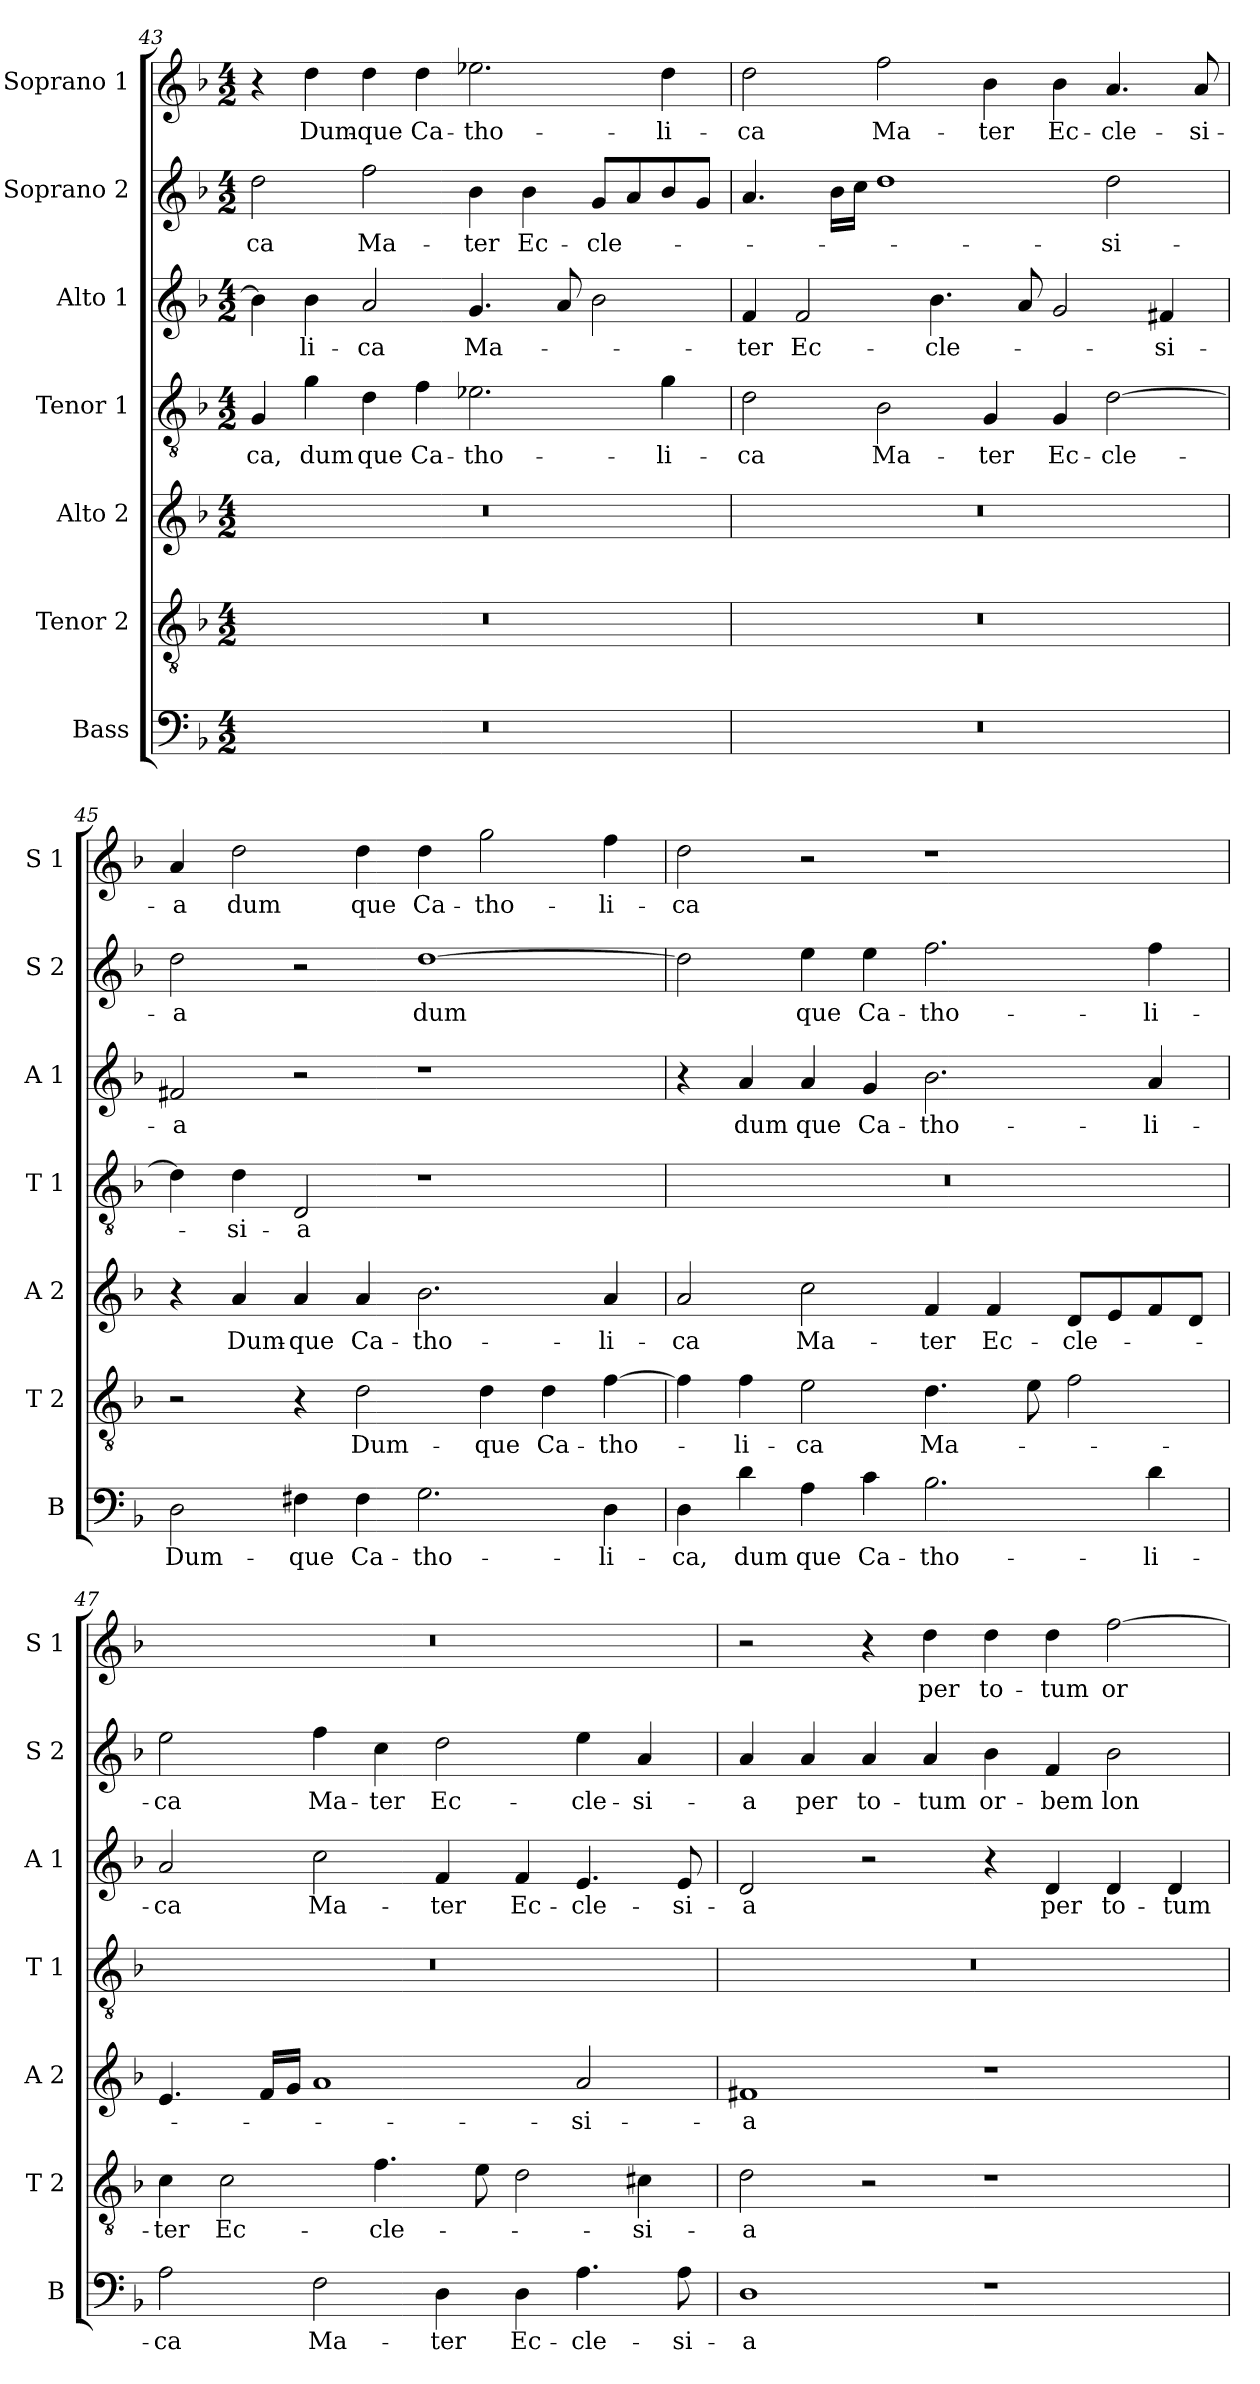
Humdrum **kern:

**kern	**text	**kern	**text	**kern	**text	**kern	**text	**kern	**text	**kern	**text	**kern	**text
*part7	*part7	*part6	*part6	*part5	*part5	*part4	*part4	*part3	*part3	*part2	*part2	*part1	*part1
*staff7	*staff7	*staff6	*staff6	*staff5	*staff5	*staff4	*staff4	*staff3	*staff3	*staff2	*staff2	*staff1	*staff1
*I"Bass	*	*I"Tenor 2	*	*I"Alto 2	*	*I"Tenor 1	*	*I"Alto 1	*	*I"Soprano 2	*	*I"Soprano 1	*
*I'B	*	*I'T 2	*	*I'A 2	*	*I'T 1	*	*I'A 1	*	*I'S 2	*	*I'S 1	*
!!LO:PB:g=z
*clefF4	*	*clefGv2	*	*clefG2	*	*clefGv2	*	*clefG2	*	*clefG2	*	*clefG2	*
*k[b-]	*	*k[b-]	*	*k[b-]	*	*k[b-]	*	*k[b-]	*	*k[b-]	*	*k[b-]	*
*F:	*	*F:	*	*F:	*	*F:	*	*F:	*	*F:	*	*F:	*
*M4/2	*	*M4/2	*	*M4/2	*	*M4/2	*	*M4/2	*	*M4/2	*	*M4/2	*
=43	=43	=43	=43	=43	=43	=43	=43	=43	=43	=43	=43	=43	=43
!	!	!	!	!	!	!	!LO:LY:b	!	!	!	!LO:LY:b	!	!
0r	.	0r	.	0r	.	4G/	-ca,	4b-\]	.	2dd\	-ca	4r	.
!	!	!	!	!	!	!	!LO:LY:b	!	!LO:LY:b	!	!	!	!LO:LY:b
.	.	.	.	.	.	4g\	dum	4b-\	-li-	.	.	4dd\	Dum-
!	!	!	!	!	!	!	!LO:LY:b	!	!LO:LY:b	!	!LO:LY:b	!	!LO:LY:b
.	.	.	.	.	.	4d\	que	2a/	-ca	2ff\	Ma-	4dd\	-que
!	!	!	!	!	!	!	!LO:LY:b	!	!	!	!	!	!LO:LY:b
.	.	.	.	.	.	4f\	Ca-	.	.	.	.	4dd\	Ca-
!	!	!	!	!	!	!	!LO:LY:b	!	!LO:LY:b	!	!LO:LY:b	!	!LO:LY:b
.	.	.	.	.	.	2.e-X\	-tho-	4.g/	Ma-	4b-\	-ter	2.ee-X\	-tho-
!	!	!	!	!	!	!	!	!	!	!	!LO:LY:b	!	!
.	.	.	.	.	.	.	.	.	.	4b-\	Ec-	.	.
.	.	.	.	.	.	.	.	8a/	.	.	.	.	.
!	!	!	!	!	!	!	!	!	!	!	!LO:LY:b	!	!
.	.	.	.	.	.	.	.	2b-\	.	8g/L	-cle-	.	.
.	.	.	.	.	.	.	.	.	.	8a/	.	.	.
!	!	!	!	!	!	!	!LO:LY:b	!	!	!	!	!	!LO:LY:b
.	.	.	.	.	.	4g\	-li-	.	.	8b-/	.	4dd\	-li-
.	.	.	.	.	.	.	.	.	.	8g/J	.	.	.
=44	=44	=44	=44	=44	=44	=44	=44	=44	=44	=44	=44	=44	=44
!	!	!	!	!	!	!	!LO:LY:b	!	!LO:LY:b	!	!	!	!LO:LY:b
0r	.	0r	.	0r	.	2d\	-ca	4f/	-ter	4.a/	.	2dd\	-ca
!	!	!	!	!	!	!	!	!	!LO:LY:b	!	!	!	!
.	.	.	.	.	.	.	.	2f/	Ec-	.	.	.	.
.	.	.	.	.	.	.	.	.	.	16b-\LL	.	.	.
.	.	.	.	.	.	.	.	.	.	16cc\JJ	.	.	.
!	!	!	!	!	!	!	!LO:LY:b	!	!	!	!	!	!LO:LY:b
.	.	.	.	.	.	2B-\	Ma-	.	.	1dd	.	2ff\	Ma-
!	!	!	!	!	!	!	!	!	!LO:LY:b	!	!	!	!
.	.	.	.	.	.	.	.	4.b-\	-cle-	.	.	.	.
!	!	!	!	!	!	!	!LO:LY:b	!	!	!	!	!	!LO:LY:b
.	.	.	.	.	.	4G/	-ter	.	.	.	.	4b-\	-ter
.	.	.	.	.	.	.	.	8a/	.	.	.	.	.
!	!	!	!	!	!	!	!LO:LY:b	!	!	!	!	!	!LO:LY:b
.	.	.	.	.	.	4G/	Ec-	2g/	.	.	.	4b-\	Ec-
!	!	!	!	!	!	!	!LO:LY:b	!	!	!	!LO:LY:b	!	!LO:LY:b
.	.	.	.	.	.	[2d\	-cle-	.	.	2dd\	-si-	4.a/	-cle-
!	!	!	!	!	!	!	!	!	!LO:LY:b	!	!	!	!
.	.	.	.	.	.	.	.	4f#X/	-si-	.	.	.	.
!	!	!	!	!	!	!	!	!	!	!	!	!	!LO:LY:b
.	.	.	.	.	.	.	.	.	.	.	.	8a/	-si-
=45	=45	=45	=45	=45	=45	=45	=45	=45	=45	=45	=45	=45	=45
!	!LO:LY:b	!	!	!	!	!	!	!	!LO:LY:b	!	!LO:LY:b	!	!LO:LY:b
2D\	Dum-	2r	.	4r	.	4d\]	.	2f#X/	-a	2dd\	-a	4a/	-a
!	!	!	!	!	!LO:LY:b	!	!LO:LY:b	!	!	!	!	!	!LO:LY:b
.	.	.	.	4a/	Dum-	4d\	-si-	.	.	.	.	2dd\	dum
!	!LO:LY:b	!	!	!	!LO:LY:b	!	!LO:LY:b	!	!	!	!	!	!
4F#X\	-que	4r	.	4a/	-que	2D/	-a	2r	.	2r	.	.	.
!	!LO:LY:b	!	!LO:LY:b	!	!LO:LY:b	!	!	!	!	!	!	!	!LO:LY:b
4F#\	Ca-	2d\	Dum-	4a/	Ca-	.	.	.	.	.	.	4dd\	que
!	!LO:LY:b	!	!	!	!LO:LY:b	!	!	!	!	!	!LO:LY:b	!	!LO:LY:b
2.G\	-tho-	.	.	2.b-\	-tho-	1r	.	1r	.	[1dd	dum	4dd\	Ca-
!	!	!	!LO:LY:b	!	!	!	!	!	!	!	!	!	!LO:LY:b
.	.	4d\	-que	.	.	.	.	.	.	.	.	2gg\	-tho-
!	!	!	!LO:LY:b	!	!	!	!	!	!	!	!	!	!
.	.	4d\	Ca-	.	.	.	.	.	.	.	.	.	.
!	!LO:LY:b	!	!LO:LY:b	!	!LO:LY:b	!	!	!	!	!	!	!	!LO:LY:b
4D\	-li-	[4f\	-tho-	4a/	-li-	.	.	.	.	.	.	4ff\	-li-
!!LO:LB:g=z
=46	=46	=46	=46	=46	=46	=46	=46	=46	=46	=46	=46	=46	=46
!	!LO:LY:b	!	!	!	!LO:LY:b	!	!	!	!	!	!	!	!LO:LY:b
4D\	-ca,	4f\]	.	2a/	-ca	0r	.	4r	.	2dd\]	.	2dd\	-ca
!	!LO:LY:b	!	!LO:LY:b	!	!	!	!	!	!LO:LY:b	!	!	!	!
4d\	dum	4f\	-li-	.	.	.	.	4a/	dum	.	.	.	.
!	!LO:LY:b	!	!LO:LY:b	!	!LO:LY:b	!	!	!	!LO:LY:b	!	!LO:LY:b	!	!
4A\	que	2e\	-ca	2cc\	Ma-	.	.	4a/	que	4ee\	que	2r	.
!	!LO:LY:b	!	!	!	!	!	!	!	!LO:LY:b	!	!LO:LY:b	!	!
4c\	Ca-	.	.	.	.	.	.	4g/	Ca-	4ee\	Ca-	.	.
!	!LO:LY:b	!	!LO:LY:b	!	!LO:LY:b	!	!	!	!LO:LY:b	!	!LO:LY:b	!	!
2.B-\	-tho-	4.d\	Ma-	4f/	-ter	.	.	2.b-\	-tho-	2.ff\	-tho-	1r	.
!	!	!	!	!	!LO:LY:b	!	!	!	!	!	!	!	!
.	.	.	.	4f/	Ec-	.	.	.	.	.	.	.	.
.	.	8e\	.	.	.	.	.	.	.	.	.	.	.
!	!	!	!	!	!LO:LY:b	!	!	!	!	!	!	!	!
.	.	2f\	.	8d/L	-cle-	.	.	.	.	.	.	.	.
.	.	.	.	8e/	.	.	.	.	.	.	.	.	.
!	!LO:LY:b	!	!	!	!	!	!	!	!LO:LY:b	!	!LO:LY:b	!	!
4d\	-li-	.	.	8f/	.	.	.	4a/	-li-	4ff\	-li-	.	.
.	.	.	.	8d/J	.	.	.	.	.	.	.	.	.
=47	=47	=47	=47	=47	=47	=47	=47	=47	=47	=47	=47	=47	=47
!	!LO:LY:b	!	!LO:LY:b	!	!	!	!	!	!LO:LY:b	!	!LO:LY:b	!	!
2A\	-ca	4c\	-ter	4.e/	.	0r	.	2a/	-ca	2ee\	-ca	0r	.
!	!	!	!LO:LY:b	!	!	!	!	!	!	!	!	!	!
.	.	2c\	Ec-	.	.	.	.	.	.	.	.	.	.
.	.	.	.	16f/LL	.	.	.	.	.	.	.	.	.
.	.	.	.	16g/JJ	.	.	.	.	.	.	.	.	.
!	!LO:LY:b	!	!	!	!	!	!	!	!LO:LY:b	!	!LO:LY:b	!	!
2F\	Ma-	.	.	1a	.	.	.	2cc\	Ma-	4ff\	Ma-	.	.
!	!	!	!LO:LY:b	!	!	!	!	!	!	!	!LO:LY:b	!	!
.	.	4.f\	-cle-	.	.	.	.	.	.	4cc\	-ter	.	.
!	!LO:LY:b	!	!	!	!	!	!	!	!LO:LY:b	!	!LO:LY:b	!	!
4D\	-ter	.	.	.	.	.	.	4f/	-ter	2dd\	Ec-	.	.
.	.	8e\	.	.	.	.	.	.	.	.	.	.	.
!	!LO:LY:b	!	!	!	!	!	!	!	!LO:LY:b	!	!	!	!
4D\	Ec-	2d\	.	.	.	.	.	4f/	Ec-	.	.	.	.
!	!LO:LY:b	!	!	!	!LO:LY:b	!	!	!	!LO:LY:b	!	!LO:LY:b	!	!
4.A\	-cle-	.	.	2a/	-si-	.	.	4.e/	-cle-	4ee\	-cle-	.	.
!	!	!	!LO:LY:b	!	!	!	!	!	!	!	!LO:LY:b	!	!
.	.	4c#X\	-si-	.	.	.	.	.	.	4a/	-si-	.	.
!	!LO:LY:b	!	!	!	!	!	!	!	!LO:LY:b	!	!	!	!
8A\	-si-	.	.	.	.	.	.	8e/	-si-	.	.	.	.
=48	=48	=48	=48	=48	=48	=48	=48	=48	=48	=48	=48	=48	=48
!	!LO:LY:b	!	!LO:LY:b	!	!LO:LY:b	!	!	!	!LO:LY:b	!	!LO:LY:b	!	!
1D	-a	2d\	-a	1f#X	-a	0r	.	2d/	-a	4a/	-a	2r	.
!	!	!	!	!	!	!	!	!	!	!	!LO:LY:b	!	!
.	.	.	.	.	.	.	.	.	.	4a/	per	.	.
!	!	!	!	!	!	!	!	!	!	!	!LO:LY:b	!	!
.	.	2r	.	.	.	.	.	2r	.	4a/	to-	4r	.
!	!	!	!	!	!	!	!	!	!	!	!LO:LY:b	!	!LO:LY:b
.	.	.	.	.	.	.	.	.	.	4a/	-tum	4dd\	per
!	!	!	!	!	!	!	!	!	!	!	!LO:LY:b	!	!LO:LY:b
1r	.	1r	.	1r	.	.	.	4r	.	4b-\	or-	4dd\	to-
!	!	!	!	!	!	!	!	!	!LO:LY:b	!	!LO:LY:b	!	!LO:LY:b
.	.	.	.	.	.	.	.	4d/	per	4f/	-bem	4dd\	-tum
!	!	!	!	!	!	!	!	!	!LO:LY:b	!	!LO:LY:b	!	!LO:LY:b
.	.	.	.	.	.	.	.	4d/	to-	2b-\	lon-	[2ff\	or-
!	!	!	!	!	!	!	!	!	!LO:LY:b	!	!	!	!
.	.	.	.	.	.	.	.	4d/	-tum	.	.	.	.
=	=	=	=	=	=	=	=	=	=	=	=	=	=
*-	*-	*-	*-	*-	*-	*-	*-	*-	*-	*-	*-	*-	*-
